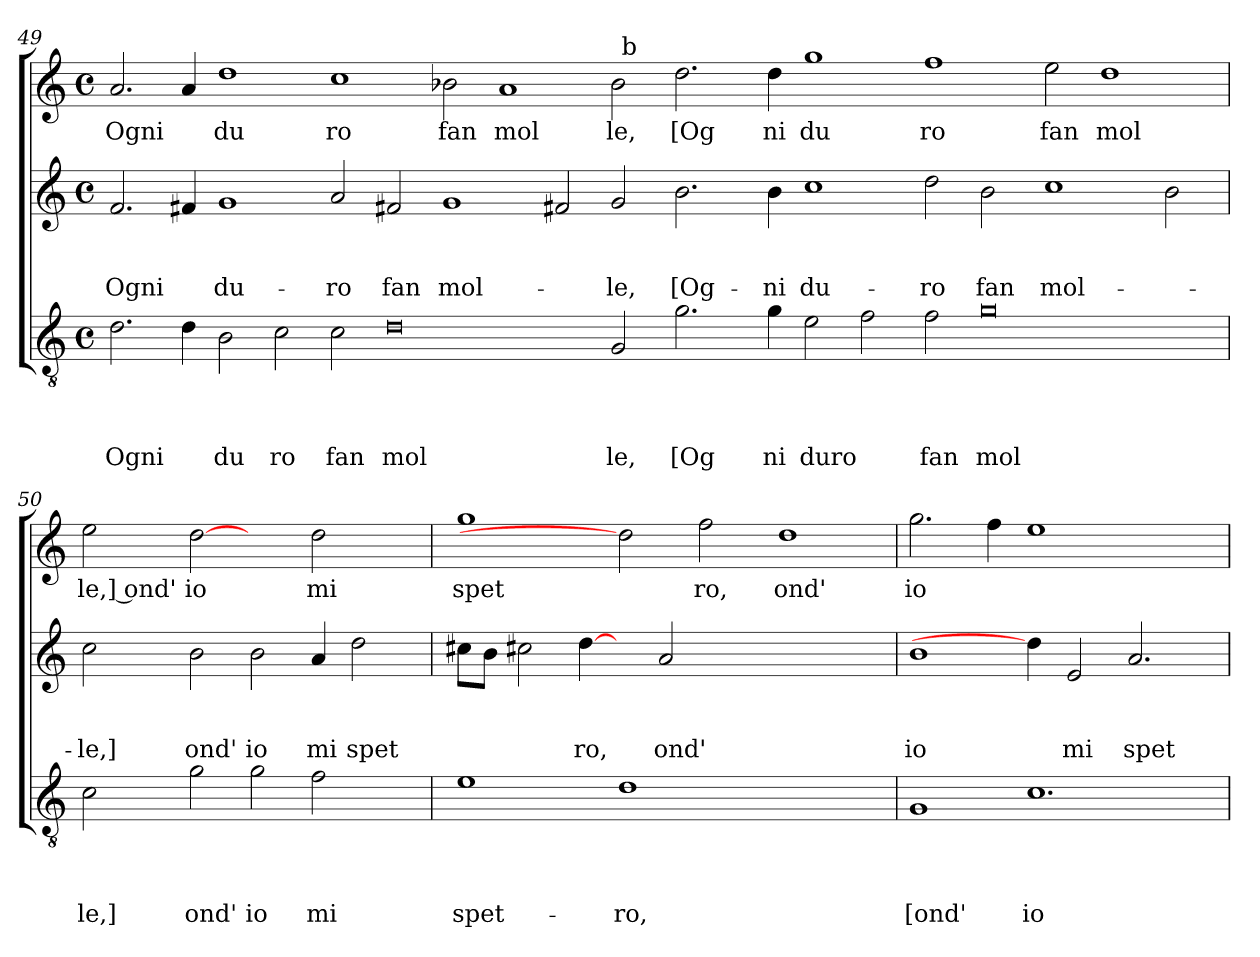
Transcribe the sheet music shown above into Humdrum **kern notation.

**kern	**text	**text	**text	**text	**kern	**text	**text	**text	**kern	**text
*part3	*part3	*part3	*part3	*part3	*part2	*part2	*part2	*part2	*part1	*part1
*staff3	*staff3	*staff3	*staff3	*staff3	*staff2	*staff2	*staff2	*staff2	*staff1	*staff1
*clefGv2	*	*	*	*	*clefG2	*	*	*	*clefG2	*
*k[]	*	*	*	*	*k[]	*	*	*	*k[]	*
*C:	*	*	*	*	*C:	*	*	*	*C:	*
*M4/4	*	*	*	*	*M4/4	*	*	*	*M4/4	*
*met(c)	*	*	*	*	*met(c)	*	*	*	*met(c)	*
=49	=49	=49	=49	=49	=49	=49	=49	=49	=49	=49
!	!	!	!	!LO:LY:b	!	!	!	!LO:LY:b	!	!LO:LY:b
*	*	*	*	*	*	*	*	*	*^	*
2.d\	.	.	.	Ogni	2.f/	.	.	Ogni	2.a/	1ryy	Ogni
4d\	.	.	.	.	4f#X/	.	.	.	4a/	.	.
!	!	!	!	!LO:LY:b	!	!	!	!LO:LY:b	!	!	!LO:LY:b
2B\	.	.	.	du	1g	.	.	du-	1dd	1ryy	du
!	!	!	!	!LO:LY:b	!	!	!	!	!	!	!
2c\	.	.	.	ro	.	.	.	.	.	.	.
!	!	!	!	!LO:LY:b	!	!	!	!LO:LY:b	!	!	!LO:LY:b
2c\	.	.	.	fan	2a/	.	.	-ro	1cc	1ryy	ro
!	!	!	!	!LO:LY:b	!	!	!	!LO:LY:b	!	!	!
0d	.	.	.	mol	2f#X/	.	.	fan	.	.	.
!	!	!	!	!	!	!	!	!LO:LY:b	!	!	!LO:LY:b
.	.	.	.	.	1g	.	.	mol-	2b-X\	1ryy	fan
!	!	!	!	!	!	!	!	!	!	!	!LO:LY:b
.	.	.	.	.	.	.	.	.	1a	.	mol
.	.	.	.	.	2f#X/	.	.	.	.	2ryy	.
!	!	!	!	!LO:LY:b	!	!	!	!LO:LY:b	!	!	!LO:LY:b
2G/	.	.	.	le,	2g/	.	.	-le,	2b-\	32ryy	le,
!	!	!	!	!	!	!	!	!	!	!LO:TX:a:t=b	!
.	.	.	.	.	.	.	.	.	.	1ryy	.
!	!	!	!	!LO:LY:b	!	!	!	!LO:LY:b	!	!	!LO:LY:b
2.g\	.	.	.	[Og	2.b\	.	.	[Og-	2.dd\	.	[Og
.	.	.	.	.	.	.	.	.	.	1ryy	.
!	!	!	!	!LO:LY:b	!	!	!	!LO:LY:b	!	!	!LO:LY:b
4g\	.	.	.	ni	4b\	.	.	-ni	4dd\	.	ni
!	!	!	!	!LO:LY:b	!	!	!	!LO:LY:b	!	!	!LO:LY:b
2e\	.	.	.	duro	1cc	.	.	du-	1gg	.	du
2f\	.	.	.	.	.	.	.	.	.	.	.
.	.	.	.	.	.	.	.	.	.	1ryy	.
!	!	!	!	!LO:LY:b	!	!	!	!LO:LY:b	!	!	!LO:LY:b
2f\	.	.	.	fan	2dd\	.	.	-ro	1ff	.	ro
!	!	!	!	!LO:LY:b	!	!	!	!LO:LY:b	!	!	!
0g	.	.	.	mol	2b\	.	.	fan	.	.	.
.	.	.	.	.	.	.	.	.	.	1ryy	.
!	!	!	!	!	!	!	!	!LO:LY:b	!	!	!LO:LY:b
.	.	.	.	.	1cc	.	.	mol-	2ee\	.	fan
!	!	!	!	!	!	!	!	!	!	!	!LO:LY:b
.	.	.	.	.	.	.	.	.	1dd	.	mol
.	.	.	.	.	.	.	.	.	.	2ryy	.
.	.	.	.	.	2b\	.	.	.	.	.	.
.	.	.	.	.	.	.	.	.	.	4...ryy	.
!!LO:LB:g=z
=50	=50	=50	=50	=50	=50	=50	=50	=50	=50	=50	=50
!	!	!	!	!LO:LY:b	!	!	!	!LO:LY:b	!	!	!LO:LY:b:rj
*	*	*	*	*	*	*	*	*	*v	*v	*
2c\	.	.	.	le,]	2cc\	.	.	-le,]	2ee\	le,] ond'
!	!	!	!	!LO:LY:b	!	!	!	!LO:LY:b	!	!LO:LY:b
2g\	.	.	.	ond'	2b\	.	.	ond'	[2dd	io
!	!	!	!	!LO:LY:b	!	!	!	!LO:LY:b	!	!
2g\	.	.	.	io	2b\	.	.	io	2ryy	.
!	!	!	!	!LO:LY:b	!	!	!	!LO:LY:b	!	!LO:LY:b
2f\	.	.	.	mi	4a/	.	.	mi	2dd\	mi
!	!	!	!	!	!	!	!	!LO:LY:b	!	!
.	.	.	.	.	2dd\	.	.	spet	.	.
4ryy	.	.	.	.	.	.	.	.	4ryy	.
=51	=51	=51	=51	=51	=51	=51	=51	=51	=51	=51
!	!	!	!	!LO:LY:b	!	!	!	!	!	!LO:LY:b
1e	.	.	.	spet-	8cc#X\L	.	.	.	1gg	spet
.	.	.	.	.	8b\J	.	.	.	.	.
.	.	.	.	.	2cc#X\	.	.	.	.	.
!	!	!	!	!	!	!	!	!LO:LY:b	!	!
.	.	.	.	.	[4dd\	.	.	ro,	.	.
!	!	!	!	!LO:LY:b	!	!	!	!	!	!
1d	.	.	.	-ro,	4ryy	.	.	.	2dd]	.
!	!	!	!	!	!	!	!	!LO:LY:b	!	!
.	.	.	.	.	2a/	.	.	ond'	.	.
!	!	!	!	!	!	!	!	!	!	!LO:LY:b
.	.	.	.	.	.	.	.	.	2ff\	ro,
.	.	.	.	.	1ryy	.	.	.	.	.
!	!	!	!	!	!	!	!	!	!	!LO:LY:b
1ryy	.	.	.	.	.	.	.	.	1dd	ond'
.	.	.	.	.	4ryy	.	.	.	.	.
=52	=52	=52	=52	=52	=52	=52	=52	=52	=52	=52
!	!	!	!	!LO:LY:b	!	!	!	!LO:LY:b	!	!LO:LY:b
1G	.	.	.	[ond'	1b	.	.	io	2.gg\	io
.	.	.	.	.	.	.	.	.	4ff\	.
!	!	!	!	!LO:LY:b	!	!	!	!	!	!
1.c	.	.	.	io	4dd\]	.	.	.	1ee	.
!	!	!	!	!	!	!	!	!LO:LY:b	!	!
.	.	.	.	.	2e/	.	.	mi	.	.
!	!	!	!	!	!	!	!	!LO:LY:b	!	!
.	.	.	.	.	2.a/	.	.	spet	.	.
.	.	.	.	.	.	.	.	.	2ryy	.
=	=	=	=	=	=	=	=	=	=	=
*-	*-	*-	*-	*-	*-	*-	*-	*-	*-	*-
